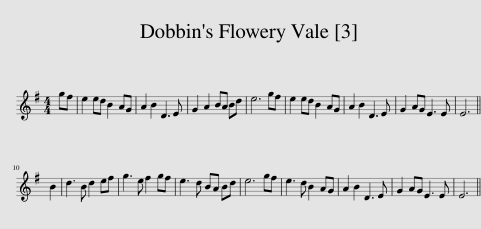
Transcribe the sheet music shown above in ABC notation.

X:1
L:1/8
M:4/4
I:linebreak $
K:Emin
V:1 treble
V:1
 gf | e2 ed B2 AG | A2 B2 D3 E | G2 A2 BA Bd | e6 gf | %5
 e2 ed B2 AG | A2 B2 D3 E | G2 AG E3 E | E6 ||$ B2 | %10
 d3 B d2 ef | g3 e f2 gf | e3 d BA Bd | e6 gf | e3 d B2 AG | %15
 A2 B2 D3 E | G2 AG E3 E | E6 || %18
